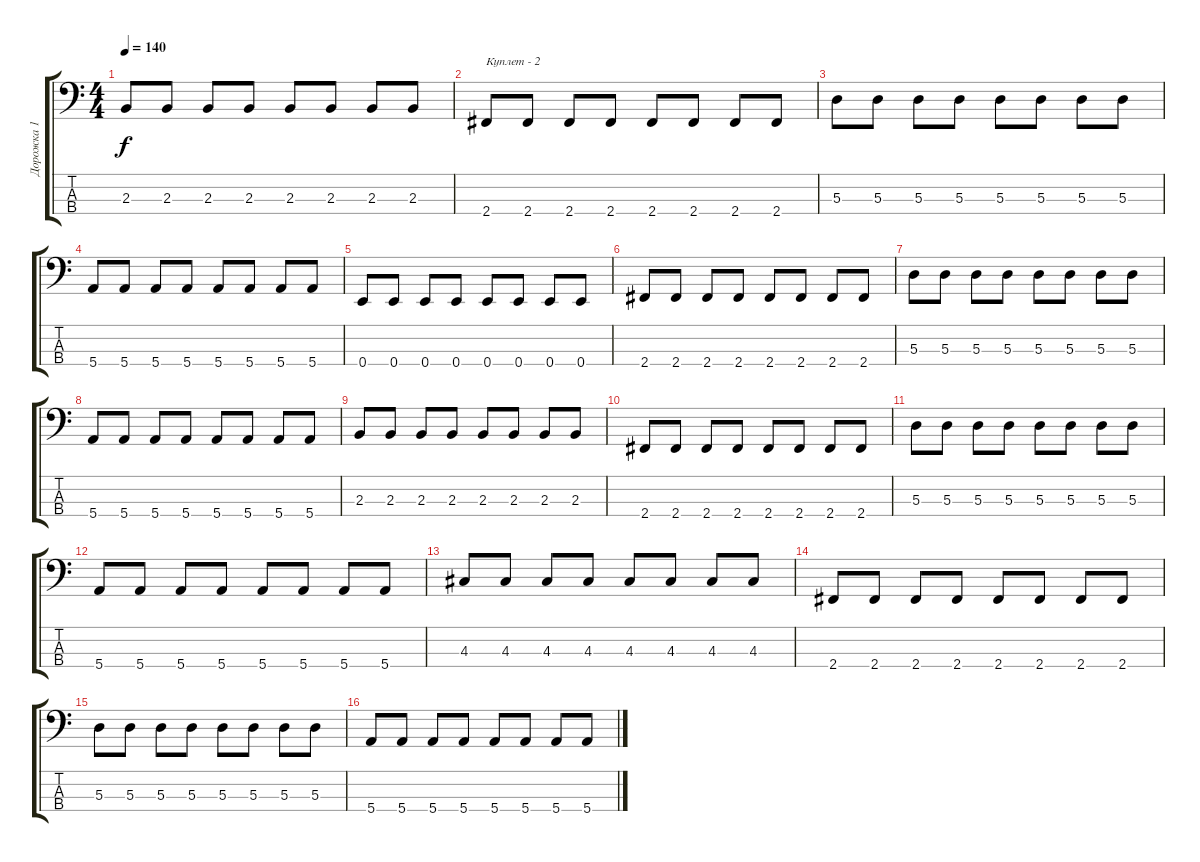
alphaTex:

\track ("Дорожка 1" "Дорожка 1") {instrument electricbasspick}
\staff {score tabs}
\tuning (G2 D2 A1 E1) {hide}
\ts (4 4)
\tempo 140
\clef f4
\ks c
2.3.8{dy f} 2.3.8 2.3.8 2.3.8 2.3.8 2.3.8 2.3.8 2.3.8 |
2.4.8{txt "Куплет - 2"} 2.4.8 2.4.8 2.4.8 2.4.8 2.4.8 2.4.8 2.4.8 |
5.3.8 5.3.8 5.3.8 5.3.8 5.3.8 5.3.8 5.3.8 5.3.8 |
5.4.8 5.4.8 5.4.8 5.4.8 5.4.8 5.4.8 5.4.8 5.4.8 |
0.4.8 0.4.8 0.4.8 0.4.8 0.4.8 0.4.8 0.4.8 0.4.8 |
2.4.8 2.4.8 2.4.8 2.4.8 2.4.8 2.4.8 2.4.8 2.4.8 |
5.3.8 5.3.8 5.3.8 5.3.8 5.3.8 5.3.8 5.3.8 5.3.8 |
5.4.8 5.4.8 5.4.8 5.4.8 5.4.8 5.4.8 5.4.8 5.4.8 |
2.3.8 2.3.8 2.3.8 2.3.8 2.3.8 2.3.8 2.3.8 2.3.8 |
2.4.8 2.4.8 2.4.8 2.4.8 2.4.8 2.4.8 2.4.8 2.4.8 |
5.3.8 5.3.8 5.3.8 5.3.8 5.3.8 5.3.8 5.3.8 5.3.8 |
5.4.8 5.4.8 5.4.8 5.4.8 5.4.8 5.4.8 5.4.8 5.4.8 |
4.3.8 4.3.8 4.3.8 4.3.8 4.3.8 4.3.8 4.3.8 4.3.8 |
2.4.8 2.4.8 2.4.8 2.4.8 2.4.8 2.4.8 2.4.8 2.4.8 |
5.3.8 5.3.8 5.3.8 5.3.8 5.3.8 5.3.8 5.3.8 5.3.8 |
5.4.8 5.4.8 5.4.8 5.4.8 5.4.8 5.4.8 5.4.8 5.4.8
